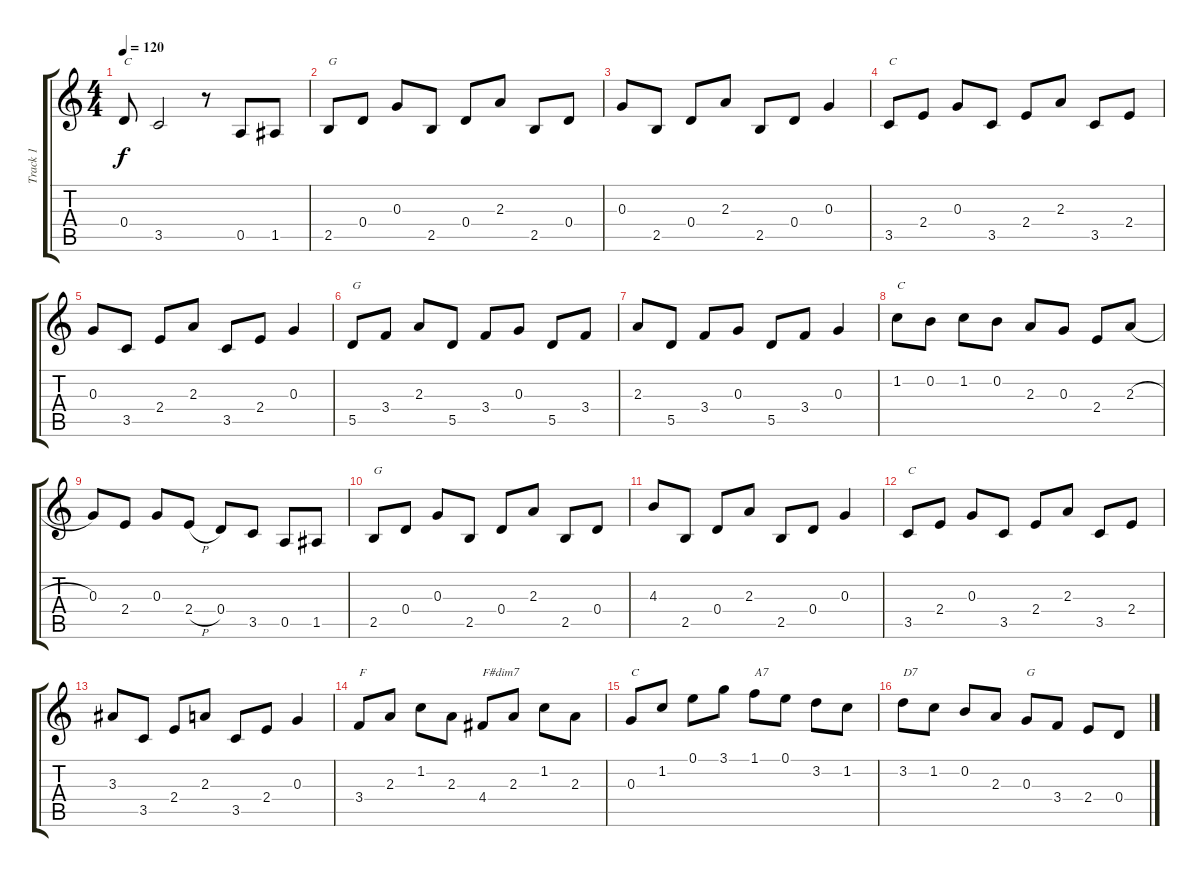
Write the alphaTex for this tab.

\track ("Track 1" "Track 1") {instrument acousticguitarsteel}
\staff {score tabs}
\tuning (E4 B3 G3 D3 A2 E2) {hide}
\ts (4 4)
\tempo 120
\clef g2
\ks c
0.4.8{txt "C" dy f} 3.5.2 r.8 0.5.8 1.5.8 |
2.5.8{txt "G"} 0.4.8 0.3.8 2.5.8 0.4.8 2.3.8 2.5.8 0.4.8 |
0.3.8 2.5.8 0.4.8 2.3.8 2.5.8 0.4.8 0.3.4 |
3.5.8{txt "C"} 2.4.8 0.3.8 3.5.8 2.4.8 2.3.8 3.5.8 2.4.8 |
0.3.8 3.5.8 2.4.8 2.3.8 3.5.8 2.4.8 0.3.4 |
5.5.8{txt "G"} 3.4.8 2.3.8 5.5.8 3.4.8 0.3.8 5.5.8 3.4.8 |
2.3.8 5.5.8 3.4.8 0.3.8 5.5.8 3.4.8 0.3.4 |
1.2.8{txt "C"} 0.2.8 1.2.8 0.2.8 2.3.8 0.3.8 2.4.8 2.3{h}.8 |
0.3.8 2.4.8 0.3.8 2.4{h}.8 0.4.8 3.5.8 0.5.8 1.5.8 |
2.5.8{txt "G"} 0.4.8 0.3.8 2.5.8 0.4.8 2.3.8 2.5.8 0.4.8 |
4.3.8 2.5.8 0.4.8 2.3.8 2.5.8 0.4.8 0.3.4 |
3.5.8{txt "C"} 2.4.8 0.3.8 3.5.8 2.4.8 2.3.8 3.5.8 2.4.8 |
3.3.8 3.5.8 2.4.8 2.3.8 3.5.8 2.4.8 0.3.4 |
3.4.8{txt "F"} 2.3.8 1.2.8 2.3.8 4.4.8{txt "F#dim7"} 2.3.8 1.2.8 2.3.8 |
0.3.8{txt "C"} 1.2.8 0.1.8 3.1.8 1.1.8{txt "A7"} 0.1.8 3.2.8 1.2.8 |
3.2.8{txt "D7"} 1.2.8 0.2.8 2.3.8 0.3.8{txt "G"} 3.4.8 2.4.8 0.4.8
